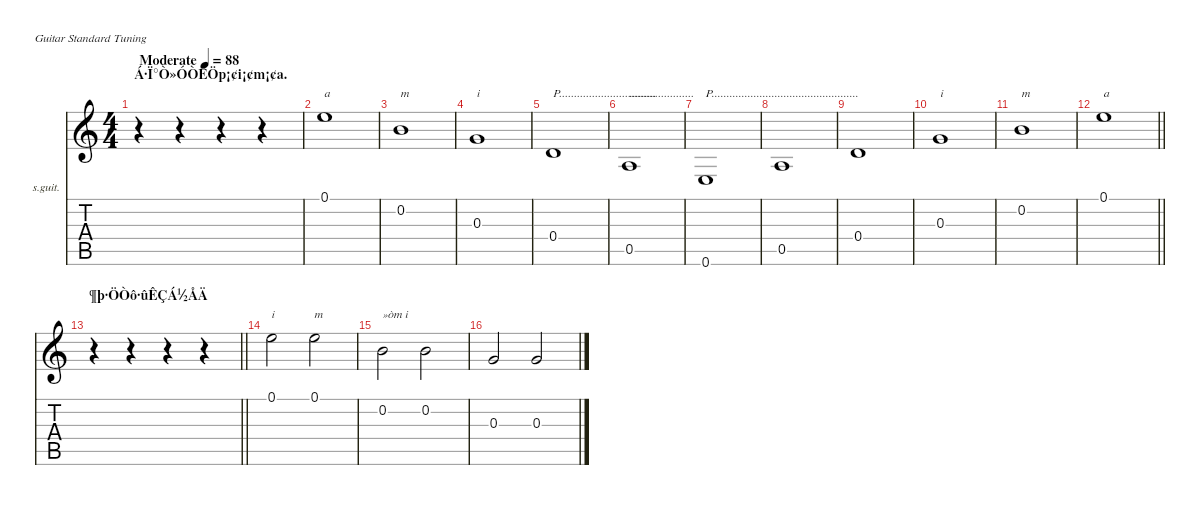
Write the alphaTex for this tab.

\defaultSystemsLayout 4
\hideDynamics
\bracketExtendMode nobrackets
\firstSystemTrackNameOrientation horizontal
\otherSystemsTrackNameOrientation horizontal
\track ("Òô¹ì 1" "s.guit.") {instrument acousticguitarsteel}
\staff {score tabs}
\tuning (E4 B3 G3 D3 A2 E2)
\ts (4 4)
\beaming (8 2 2 2 2)
\section ("" "Á·Ï°Ò»ÓÒÊÖp¡¢i¡¢m¡¢a.")
\tempo (88 "Moderate")
\clef g2
\ks c
r.4{dy f instrument acousticguitarsteel} r.4 r.4 r.4 |
0.1.1{txt "a"} |
0.2.1{txt "m"} |
0.3.1{txt "i"} |
0.4.1{txt "P............................................."} |
0.5.1{txt "........."} |
0.6.1{txt "P................................................."} |
0.5.1 |
0.4.1 |
0.3.1{txt "i"} |
0.2.1{txt "m"} |
\barLineRight lightlight
0.1.1{txt "a"} |
\section ("" "¶þ·ÖÒô·ûÊÇÁ½ÅÄ")
\barLineRight lightlight
r.4 r.4 r.4 r.4 |
0.1.2{txt "i"} 0.1.2{txt "m"} |
0.2.2{txt "»òm i"} 0.2.2 |
0.3.2 0.3.2
